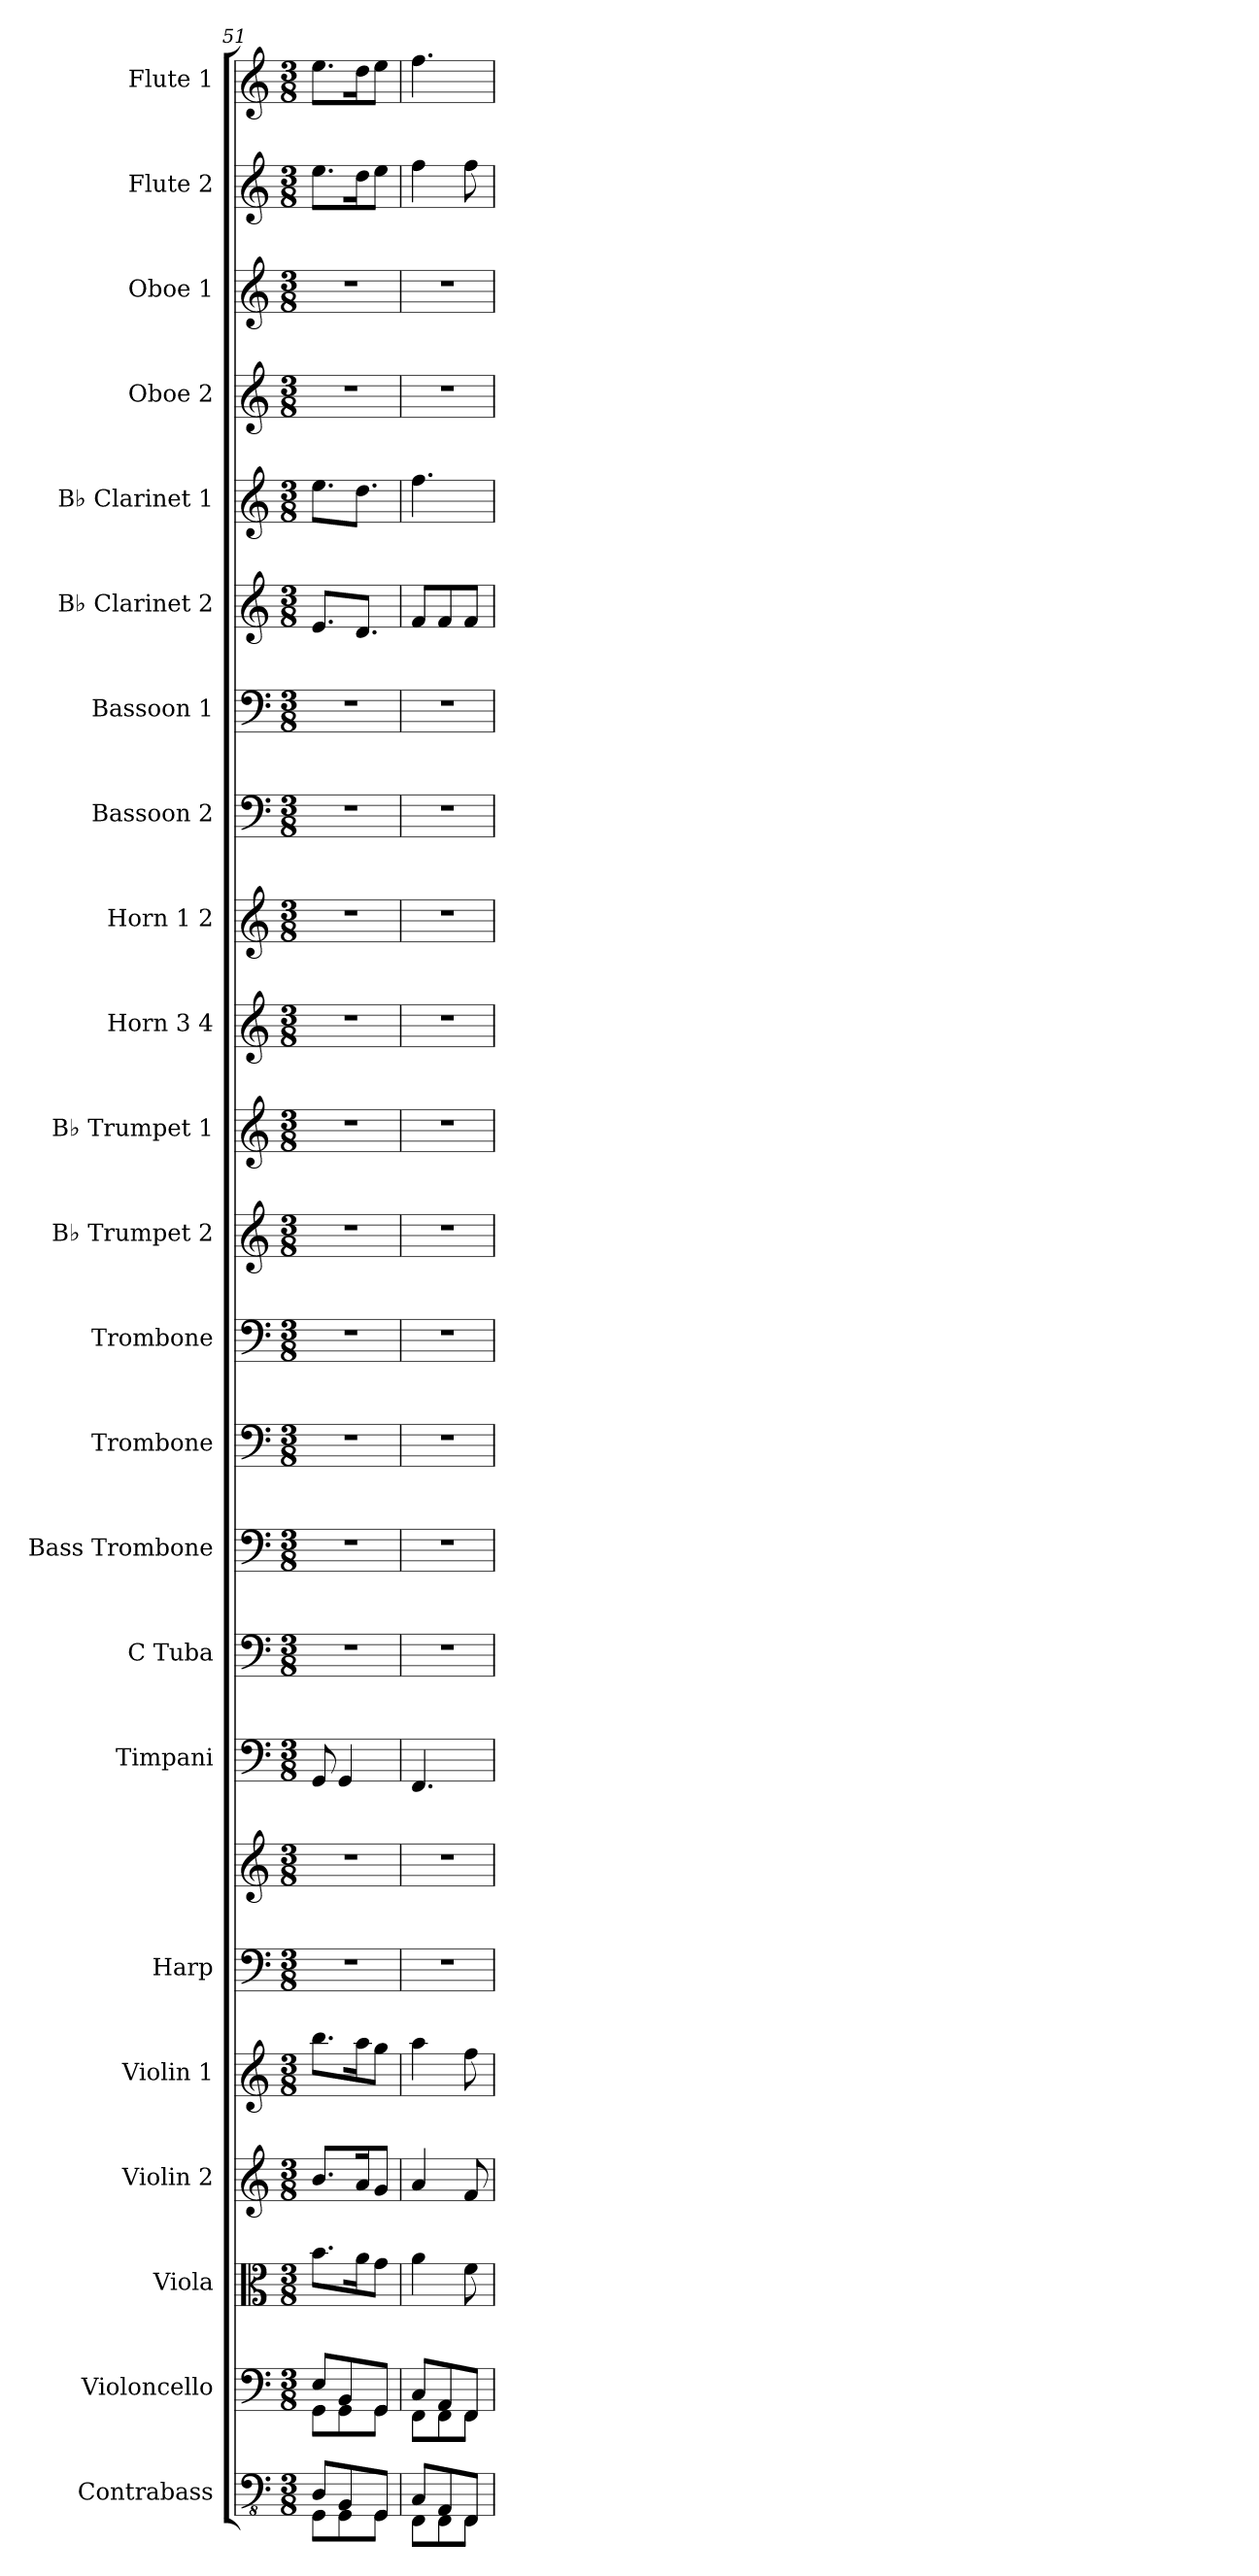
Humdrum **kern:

**kern	**kern	**kern	**kern	**kern	**kern	**kern	**kern	**kern	**kern	**kern	**kern	**kern	**kern	**kern	**kern	**kern	**kern	**kern	**kern	**kern	**kern	**kern	**kern
*part23	*part22	*part21	*part20	*part19	*part18	*part18	*part17	*part16	*part15	*part14	*part13	*part12	*part11	*part10	*part9	*part8	*part7	*part6	*part5	*part4	*part3	*part2	*part1
*staff24	*staff23	*staff22	*staff21	*staff20	*staff19	*staff18	*staff17	*staff16	*staff15	*staff14	*staff13	*staff12	*staff11	*staff10	*staff9	*staff8	*staff7	*staff6	*staff5	*staff4	*staff3	*staff2	*staff1
*I"Contrabass	*I"Violoncello	*I"Viola	*I"Violin 2	*I"Violin 1	*I"Harp	*	*I"Timpani	*I"C Tuba	*I"Bass Trombone	*I"Trombone	*I"Trombone	*I"B♭ Trumpet 2	*I"B♭ Trumpet 1	*I"Horn 3 4	*I"Horn 1 2	*I"Bassoon 2	*I"Bassoon 1	*I"B♭ Clarinet 2	*I"B♭ Clarinet 1	*I"Oboe 2	*I"Oboe 1	*I"Flute 2	*I"Flute 1
*I'Cbs.	*I'Vlc.	*I'Vla.	*I'Vln. 2	*I'Vln. 1	*I'Hrp.	*	*I'Timp.	*I'C Tu.	*I'B. Trb.	*I'Trb.	*I'Trb.	*I'B♭ Tpt. 2	*I'B♭ Tpt. 1	*I'Hn. 3 4	*I'Hn. 1 2	*I'Bsn. 2	*I'Bsn. 1	*I'B♭ Cl. 2	*I'B♭ Cl. 1	*I'Ob. 2	*I'Ob. 1	*I'Fl. 2	*I'Fl. 1
*clefFv4	*clefF4	*clefC3	*clefG2	*clefG2	*clefF4	*clefG2	*clefF4	*clefF4	*clefF4	*clefF4	*clefF4	*clefG2	*clefG2	*clefG2	*clefG2	*clefF4	*clefF4	*clefG2	*clefG2	*clefG2	*clefG2	*clefG2	*clefG2
*	*	*	*	*	*	*	*	*	*	*	*	*ITrd1c2	*ITrd1c2	*ITrd4c7	*ITrd4c7	*	*	*ITrd1c2	*ITrd1c2	*	*	*	*
*k[]	*k[]	*k[]	*k[]	*k[]	*k[]	*k[]	*k[]	*k[]	*k[]	*k[]	*k[]	*k[b-e-]	*k[b-e-]	*k[b-]	*k[b-]	*k[]	*k[]	*k[b-e-]	*k[b-e-]	*k[]	*k[]	*k[]	*k[]
*C:	*C:	*C:	*C:	*C:	*C:	*C:	*C:	*C:	*C:	*C:	*C:	*B-:	*B-:	*F:	*F:	*C:	*C:	*B-:	*B-:	*C:	*C:	*C:	*C:
*M3/8	*M3/8	*M3/8	*M3/8	*M3/8	*M3/8	*M3/8	*M3/8	*M3/8	*M3/8	*M3/8	*M3/8	*M3/8	*M3/8	*M3/8	*M3/8	*M3/8	*M3/8	*M3/8	*M3/8	*M3/8	*M3/8	*M3/8	*M3/8
=51	=51	=51	=51	=51	=51	=51	=51	=51	=51	=51	=51	=51	=51	=51	=51	=51	=51	=51	=51	=51	=51	=51	=51
*^	*^	*	*	*	*	*	*	*	*	*	*	*	*	*	*	*	*	*	*	*	*	*	*
8DD/L	8GGG\L	8E/L	8GG\L	8.b\L	8.b/L	8.bb\L	4.r	4.r	8GG/	4.r	4.r	4.r	4.r	4.r	4.r	4.r	4.r	4.r	4.r	8.d/L	8.dd\L	4.r	4.r	8.ee\L	8.ee\L
8BBB/	8GGG\	8BB/	8GG\	.	.	.	.	.	4GG/	.	.	.	.	.	.	.	.	.	.	.	.	.	.	.	.
.	.	.	.	16a\K	16a/K	16aa\K	.	.	.	.	.	.	.	.	.	.	.	.	.	8.c/J	8.cc\J	.	.	16dd\K	16dd\K
8GGG/J	8GGG\J	8GG/J	8GG\J	8g\J	8g/J	8gg\J	.	.	.	.	.	.	.	.	.	.	.	.	.	.	.	.	.	8ee\J	8ee\J
=52	=52	=52	=52	=52	=52	=52	=52	=52	=52	=52	=52	=52	=52	=52	=52	=52	=52	=52	=52	=52	=52	=52	=52	=52	=52
8CC/L	8FFF\L	8C/L	8FF\L	4a\	4a/	4aa\	4.r	4.r	4.FF/	4.r	4.r	4.r	4.r	4.r	4.r	4.r	4.r	4.r	4.r	8e-/L	4.ee-\	4.r	4.r	4ff\	4.ff\
8AAA/	8FFF\	8AA/	8FF\	.	.	.	.	.	.	.	.	.	.	.	.	.	.	.	.	8e-/	.	.	.	.	.
8FFF/J	8FFF\J	8FF/J	8FF\J	8f\	8f/	8ff\	.	.	.	.	.	.	.	.	.	.	.	.	.	8e-/J	.	.	.	8ff\	.
*v	*v	*	*	*	*	*	*	*	*	*	*	*	*	*	*	*	*	*	*	*	*	*	*	*	*
*	*v	*v	*	*	*	*	*	*	*	*	*	*	*	*	*	*	*	*	*	*	*	*	*	*
=	=	=	=	=	=	=	=	=	=	=	=	=	=	=	=	=	=	=	=	=	=	=	=
*-	*-	*-	*-	*-	*-	*-	*-	*-	*-	*-	*-	*-	*-	*-	*-	*-	*-	*-	*-	*-	*-	*-	*-
